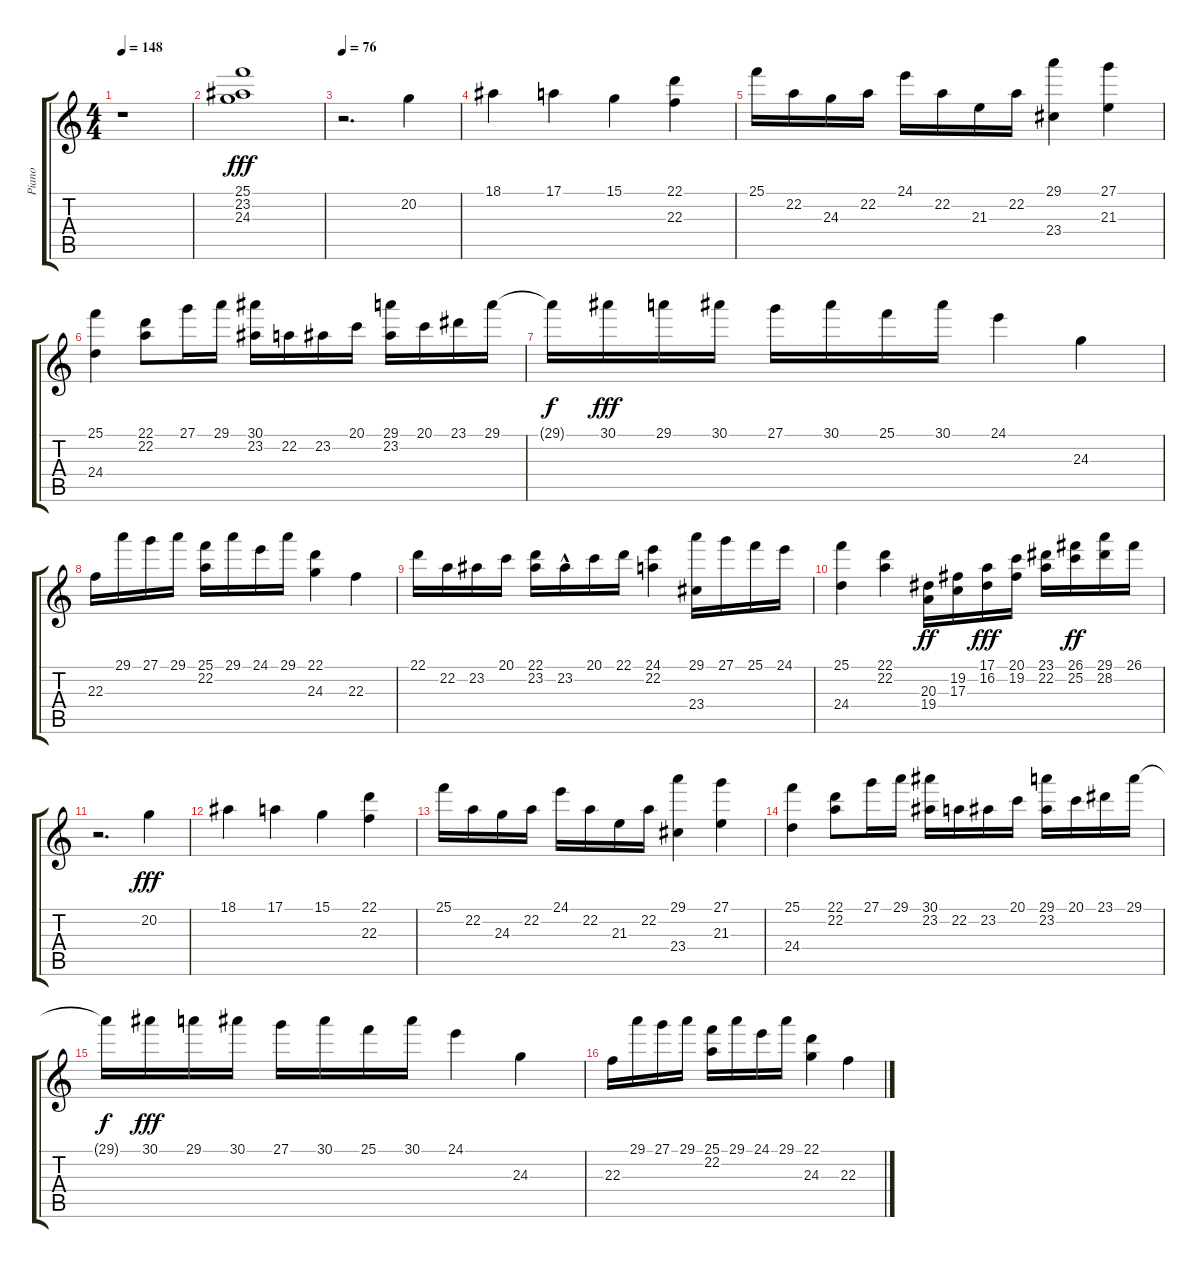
\track ("Piano" "Piano") {instrument acousticgrandpiano}
\staff {score tabs}
\tuning (E4 B3 G3 D3 A2 E2) {hide}
\ts (4 4)
\tempo 148
\clef g2
\ks c
r.1{dy fff} |
(25.1 23.2 24.3).1 |
\tempo 76
r.2{d} 20.2.4 |
18.1.4 17.1.4 15.1.4 (22.1 22.3).4 |
25.1.16 22.2.16 24.3.16 22.2.16 24.1.16 22.2.16 21.3.16 22.2.16 (29.1 23.4).4 (27.1 21.3).4 |
(25.1 24.4).4{volume 8} (22.1 22.2).8 27.1.16 29.1.16 (30.1 23.2).16 22.2.16 23.2.16 20.1.16 (29.1 23.2).16 20.1.16 23.1.16 29.1.16 |
29.1{t}.16{dy f} 30.1.16{dy fff} 29.1.16 30.1.16 27.1.16 30.1.16 25.1.16 30.1.16 24.1.4 24.3.4 |
22.3.16 29.1.16 27.1.16 29.1.16 (25.1 22.2).16 29.1.16 24.1.16 29.1.16 (22.1 24.3).4 22.3.4 |
22.1.16 22.2.16 23.2.16 20.1.16 (22.1 23.2).16 23.2{hac}.16 20.1.16 22.1.16 (24.1 22.2).4 (29.1 23.4).16 27.1.16 25.1.16 24.1.16 |
(25.1 24.4).4 (22.1 22.2).4 (20.3 19.4).16{dy ff} (19.2 17.3).16 (17.1 16.2).16{dy fff} (20.1 19.2).16 (23.1 22.2).16 (26.1 25.2).16{dy ff} (29.1 28.2).16 26.1.16 |
r.2{d volume 1} 20.2.4{dy fff} |
18.1.4 17.1.4 15.1.4 (22.1 22.3).4 |
25.1.16 22.2.16 24.3.16 22.2.16 24.1.16 22.2.16 21.3.16 22.2.16 (29.1 23.4).4 (27.1 21.3).4 |
(25.1 24.4).4 (22.1 22.2).8 27.1.16 29.1.16 (30.1 23.2).16 22.2.16 23.2.16 20.1.16 (29.1 23.2).16 20.1.16 23.1.16 29.1.16 |
29.1{t}.16{dy f} 30.1.16{dy fff} 29.1.16 30.1.16 27.1.16 30.1.16 25.1.16 30.1.16 24.1.4 24.3.4 |
22.3.16 29.1.16 27.1.16 29.1.16 (25.1 22.2).16 29.1.16 24.1.16 29.1.16 (22.1 24.3).4 22.3.4
